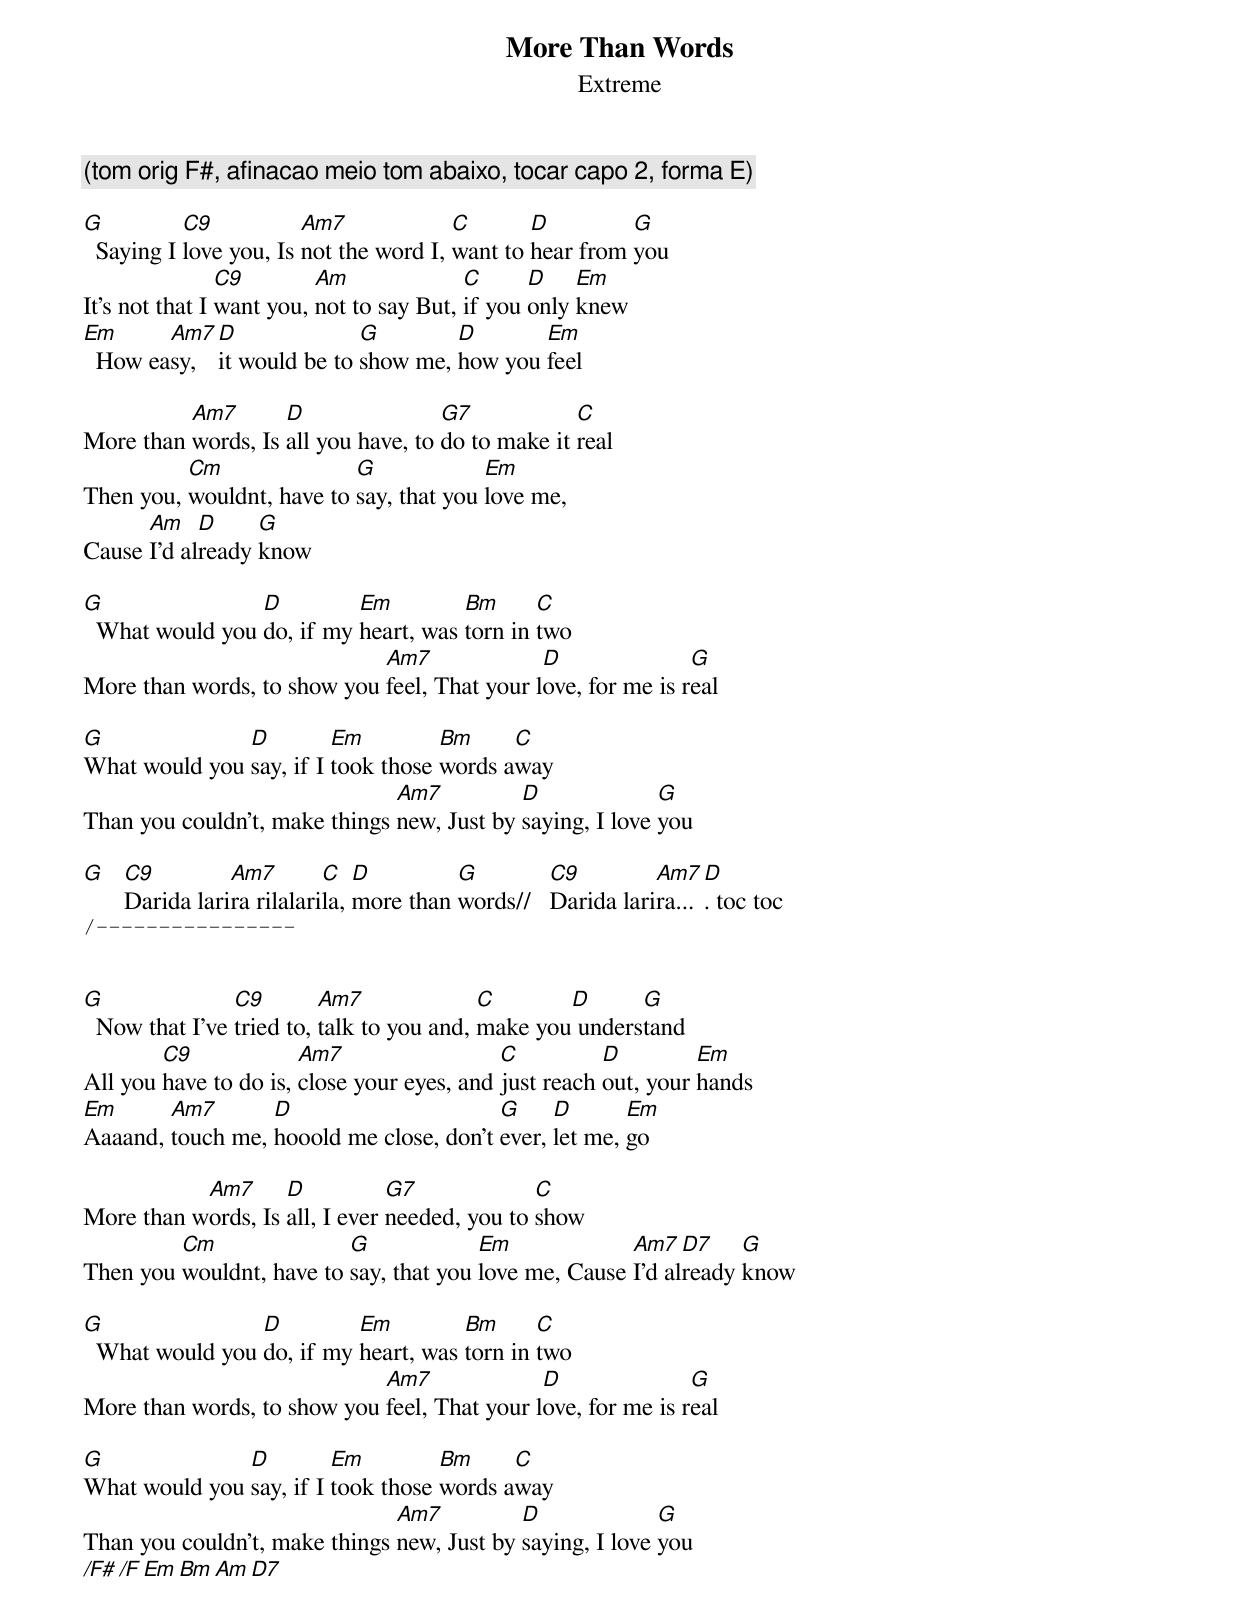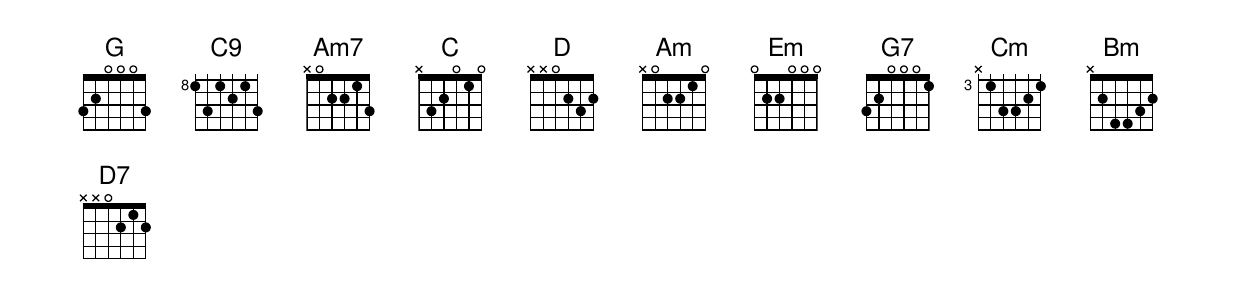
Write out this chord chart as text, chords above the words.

More Than Words
Extreme

(tom orig F#, afinacao meio tom abaixo, tocar capo 2, forma E)

G          C9           Am7             C       D         G
  Saying I love you, Is not the word I, want to hear from you
                C9        Am              C      D    Em
It's not that I want you, not to say But, if you only knew
Em      Am7  D              G        D       Em
  How easy,  it would be to show me, how you feel

          Am7       D                G7            C
More than words, Is all you have, to do to make it real
          Cm               G             Em
Then you, wouldnt, have to say, that you love me,
      Am    D     G
Cause I'd already know

G                D         Em         Bm      C
  What would you do, if my heart, was torn in two
                             Am7              D               G
More than words, to show you feel, That your love, for me is real

G              D         Em         Bm     C
What would you say, if I took those words away
                               Am7          D              G
Than you couldn't, make things new, Just by saying, I love you

G  C9         Am7        C   D         G         C9         Am7  D
   Darida larira rilalarila, more than words//   Darida larira.... toc toc
/----------------


G               C9        Am7              C       D      G
  Now that I've tried to, talk to you and, make you understand
        C9             Am7                  C          D         Em
All you have to do is, close your eyes, and just reach out, your hands
Em      Am7       D                      G     D       Em
Aaaand, touch me, hooold me close, don't ever, let me, go

           Am7      D           G7             C
More than words, Is all, I ever needed, you to show
         Cm               G             Em             Am7   D7    G
Then you wouldnt, have to say, that you love me, Cause I'd already know

G                D         Em         Bm      C
  What would you do, if my heart, was torn in two
                             Am7              D               G
More than words, to show you feel, That your love, for me is real

G              D         Em         Bm     C
What would you say, if I took those words away
                               Am7          D              G
Than you couldn't, make things new, Just by saying, I love you
/F#  /F Em Bm Am D7
